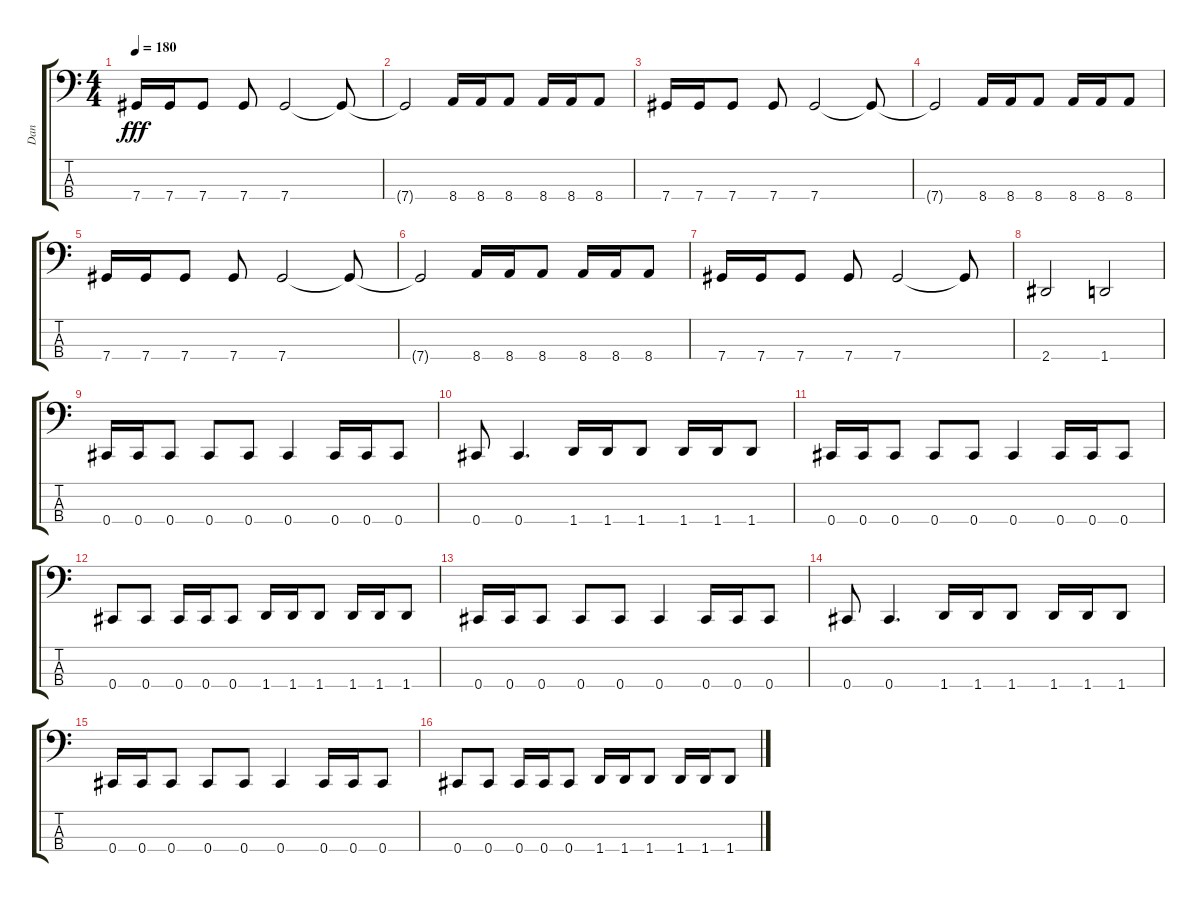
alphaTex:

\track ("Dan" "Dan") {instrument electricbassfinger}
\staff {score tabs}
\tuning (Gb2 Db2 Ab1 Db1) {hide}
\ts (4 4)
\tempo 180
\clef f4
\ks c
7.4.16{dy fff} 7.4.16 7.4.8 7.4.8 7.4.2 7.4{t}.8 |
7.4{t}.2 8.4.16 8.4.16 8.4.8 8.4.16 8.4.16 8.4.8 |
7.4.16 7.4.16 7.4.8 7.4.8 7.4.2 7.4{t}.8 |
7.4{t}.2 8.4.16 8.4.16 8.4.8 8.4.16 8.4.16 8.4.8 |
7.4.16 7.4.16 7.4.8 7.4.8 7.4.2 7.4{t}.8 |
7.4{t}.2 8.4.16 8.4.16 8.4.8 8.4.16 8.4.16 8.4.8 |
7.4.16 7.4.16 7.4.8 7.4.8 7.4.2 7.4{t}.8 |
2.4.2 1.4.2 |
0.4.16 0.4.16 0.4.8 0.4.8 0.4.8 0.4.4 0.4.16 0.4.16 0.4.8 |
0.4.8 0.4.4{d} 1.4.16 1.4.16 1.4.8 1.4.16 1.4.16 1.4.8 |
0.4.16 0.4.16 0.4.8 0.4.8 0.4.8 0.4.4 0.4.16 0.4.16 0.4.8 |
0.4.8 0.4.8 0.4.16 0.4.16 0.4.8 1.4.16 1.4.16 1.4.8 1.4.16 1.4.16 1.4.8 |
0.4.16 0.4.16 0.4.8 0.4.8 0.4.8 0.4.4 0.4.16 0.4.16 0.4.8 |
0.4.8 0.4.4{d} 1.4.16 1.4.16 1.4.8 1.4.16 1.4.16 1.4.8 |
0.4.16 0.4.16 0.4.8 0.4.8 0.4.8 0.4.4 0.4.16 0.4.16 0.4.8 |
0.4.8 0.4.8 0.4.16 0.4.16 0.4.8 1.4.16 1.4.16 1.4.8 1.4.16 1.4.16 1.4.8
